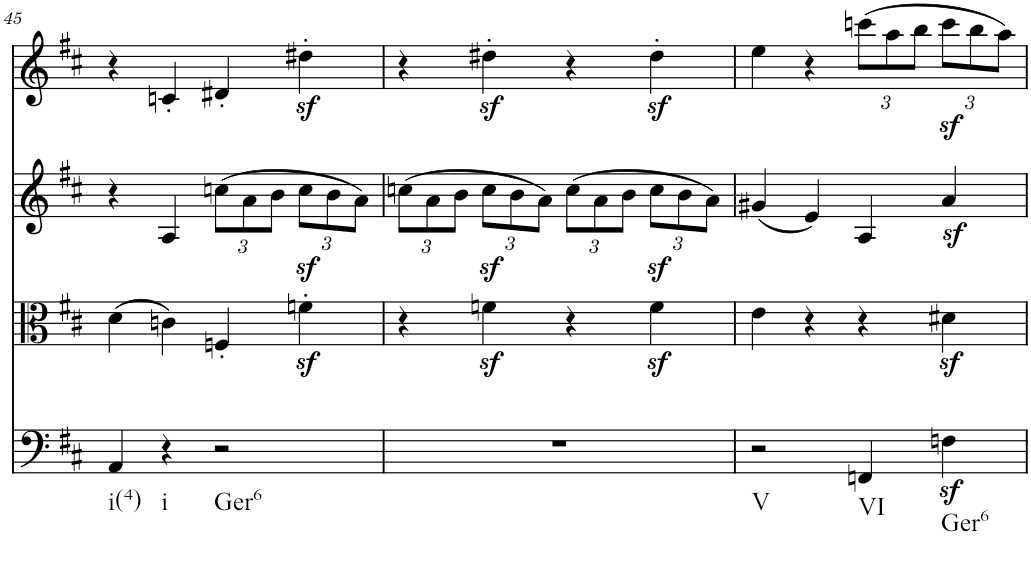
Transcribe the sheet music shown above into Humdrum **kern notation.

**kern	**kern	**kern	**kern
*part4	*part3	*part2	*part1
*staff4	*staff3	*staff2	*staff1
*I"Violoncello	*I"Viola	*I"Violin II	*I"Violin I
!!LO:PB:g=z
*clefF4	*clefC3	*clefG2	*clefG2
*k[f#c#]	*k[f#c#]	*k[f#c#]	*k[f#c#]
*M2/2	*M2/2	*M2/2	*M2/2
=45	=45	=45	=45
!LO:TX:b:t=i(4)	!	!	!
4AA/	(4d\	4r	4r
!LO:TX:b:t=i	!	!	!
4r	4cn\)	4A/	4cn'/
*	*	*Xbrackettup	*
!LO:TX:b:t=Ger6	!	!	!
2r	4Fn'/	(12ccn\L	4d#X'/
.	.	12a\	.
.	.	12b\J	.
.	4fnz<'\	12ccz<\L	4dd#Xz<'\
.	.	12b\	.
.	.	12a\J)	.
=46	=46	=46	=46
1r	4r	(12ccn\L	4r
.	.	12a\	.
.	.	12b\J	.
.	4fnz<\	12ccz<\L	4dd#Xz<'\
.	.	12b\	.
.	.	12a\J)	.
.	4r	(12cc\L	4r
.	.	12a\	.
.	.	12b\J	.
.	4fz<\	12ccz<\L	4dd#z<'\
.	.	12b\	.
.	.	12a\J)	.
=47	=47	=47	=47
!LO:TX:b:t=V	!	!	!
2r	4e\	(4g#X/	4ee\
.	4r	4e/)	4r
*	*	*	*Xbrackettup
!LO:TX:b:t=VI	!	!	!
4FFn/	4r	4A/	(12cccn\L
.	.	.	12aa\
.	.	.	12bb\J
!LO:TX:b:t=Ger6	!	!	!
4Fnz<\	4d#Xz<\	4az</	12cccz<\L
.	.	.	12bb\
.	.	.	12aa\J)
=	=	=	=
*-	*-	*-	*-
